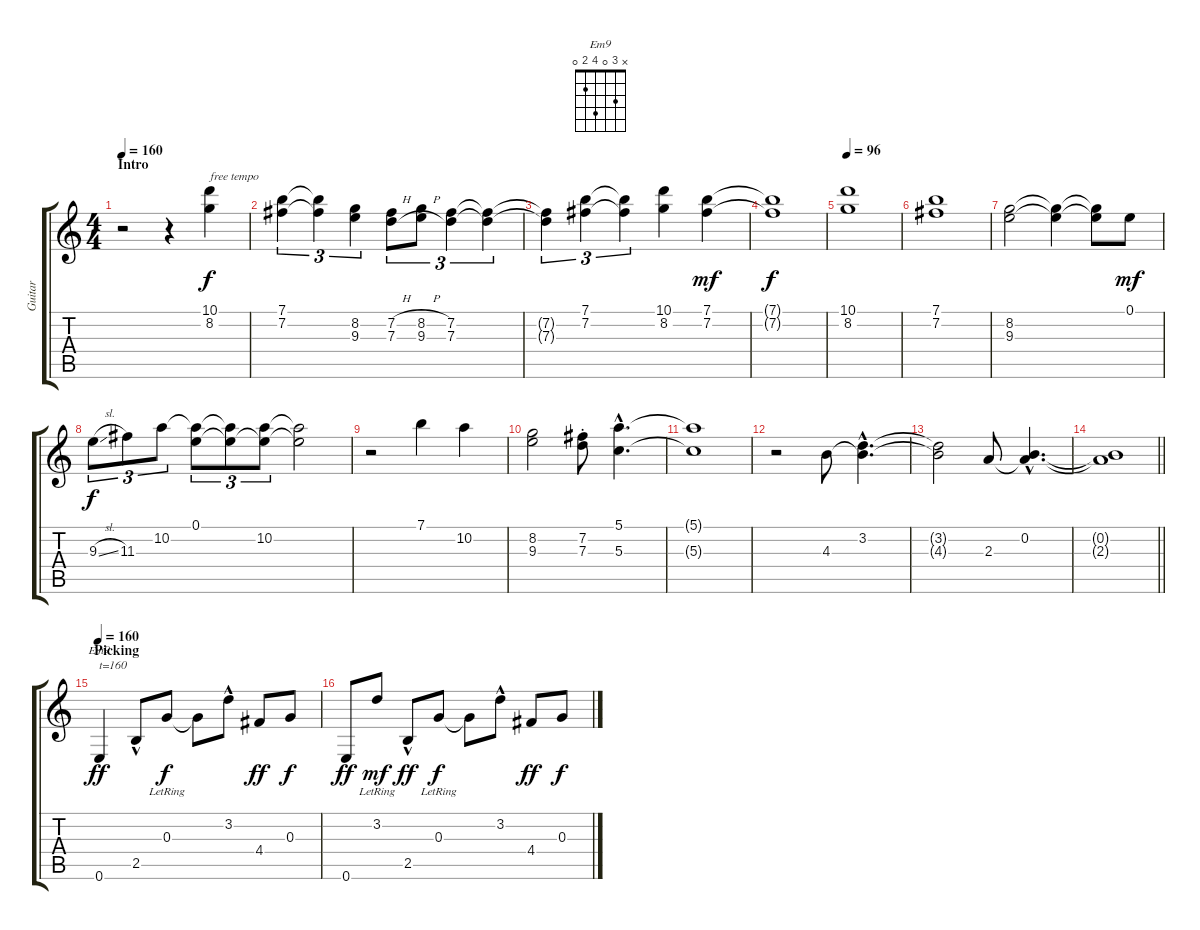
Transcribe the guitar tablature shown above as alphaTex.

\track ("Guitar" "Guitar") {instrument acousticguitarsteel}
\staff {score tabs}
\tuning (E4 B3 G3 D3 A2 E2) {hide}
\chord ("Em9" x 3 0 4 2 0)
\ts (4 4)
\section ("" "Intro")
\tempo 160
\clef g2
\ks c
r.2{dy f instrument acousticguitarsteel} r.4 (10.1 8.2).4{txt "free tempo"} |
(7.1 7.2).4{tu (3 2)} (7.1{t} 7.2{t}).4{tu (3 2)} (8.2 9.3).4{tu (3 2)} (7.2{h} 7.3{h}).8{tu (3 2)} (8.2{h} 9.3{h}).8{tu (3 2)} (7.2 7.3).4{tu (3 2)} (7.2{t} 7.3{t}).4{tu (3 2)} |
(7.2{t} 7.3{t}).4{tu (3 2)} (7.1 7.2).4{tu (3 2)} (7.1{t} 7.2{t}).4{tu (3 2)} (10.1 8.2).4 (7.1 7.2).4{dy mf} |
(7.1{t} 7.2{t}).1{dy f} |
\tempo 96
(10.1 8.2).1 |
(7.1 7.2).1 |
(8.2 9.3).2 (8.2{t} 9.3{t}).4 (8.2{t} 9.3{t}).8 0.1.8{dy mf} |
9.3{sl}.8{tu (3 2) dy f} 11.3.8{tu (3 2)} 10.2.8{tu (3 2)} (0.1 10.2{t}).8{tu (3 2)} (0.1{t} 10.2{t}).8{tu (3 2)} (0.1{t} 10.2).8{tu (3 2)} (0.1{t} 10.2{t}).2 |
r.2 7.1.4 10.2.4 |
(8.2 9.3).2 (7.2{st} 7.3{st}).8 (5.1{hac} 5.3{hac}).4{d} |
(5.1{t} 5.3{t}).1 |
r.2 4.3.8 (3.2{hac} 4.3{hac t}).4{d} |
(3.2{t} 4.3{t}).2 2.3.8 (0.2{hac} 2.3{hac t}).4{d} |
\barLineRight lightlight
(0.2{t} 2.3{t}).1 |
\section ("" "Picking")
\tempo 160
0.6.4{ch "Em9" txt "t=160" dy ff} 2.5{hac}.8 0.3{lr}.8{dy f} 0.3{t}.8 3.2{hac}.8 4.4.8{dy ff} 0.3.8{dy f} |
0.6.8{dy ff} 3.2{lr}.8{dy mf} 2.5{hac}.8{dy ff} 0.3{lr}.8{dy f} 0.3{t}.8 3.2{hac}.8 4.4.8{dy ff} 0.3.8{dy f}
